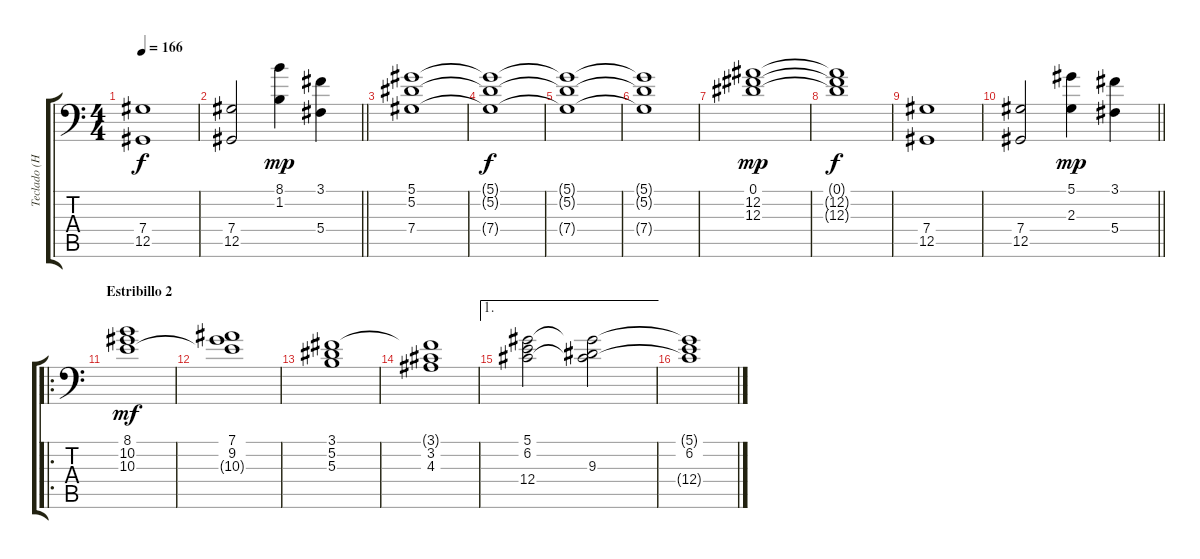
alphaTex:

\track ("Teclado (Hugo Bistolfi)" "Teclado (H") {instrument stringensemble1}
\staff {score tabs}
\tuning (Eb4 Bb3 Gb3 Db3 Ab1 Eb1) {hide}
\ts (4 4)
\tempo 166
\clef f4
\ks c
(7.4 12.5).1{dy f} |
\barLineRight lightlight
(7.4 12.5).2 (8.1 1.2).4{dy mp} (3.1 5.4).4 |
(5.1 5.2 7.4).1 |
(5.1{t} 5.2{t} 7.4{t}).1{dy f} |
(5.1{t} 5.2{t} 7.4{t}).1 |
(5.1{t} 5.2{t} 7.4{t}).1 |
(0.1 12.2 12.3).1{dy mp} |
(0.1{t} 12.2{t} 12.3{t}).1{dy f} |
(7.4 12.5).1 |
\barLineRight lightlight
(7.4 12.5).2 (5.1 2.3).4{dy mp} (3.1 5.4).4 |
\ro
\section ("" "Estribillo 2")
(8.1 10.2 10.3).1{dy mf} |
(7.1 9.2 10.3{t}).1 |
(3.1 5.2 5.3).1 |
(3.1{t} 3.2 4.3).1 |
\ae 1
(5.1 6.2 12.4).2 (5.1{t} 9.3 12.4{t}).2 |
(5.1{t} 6.2 12.4{t}).1
